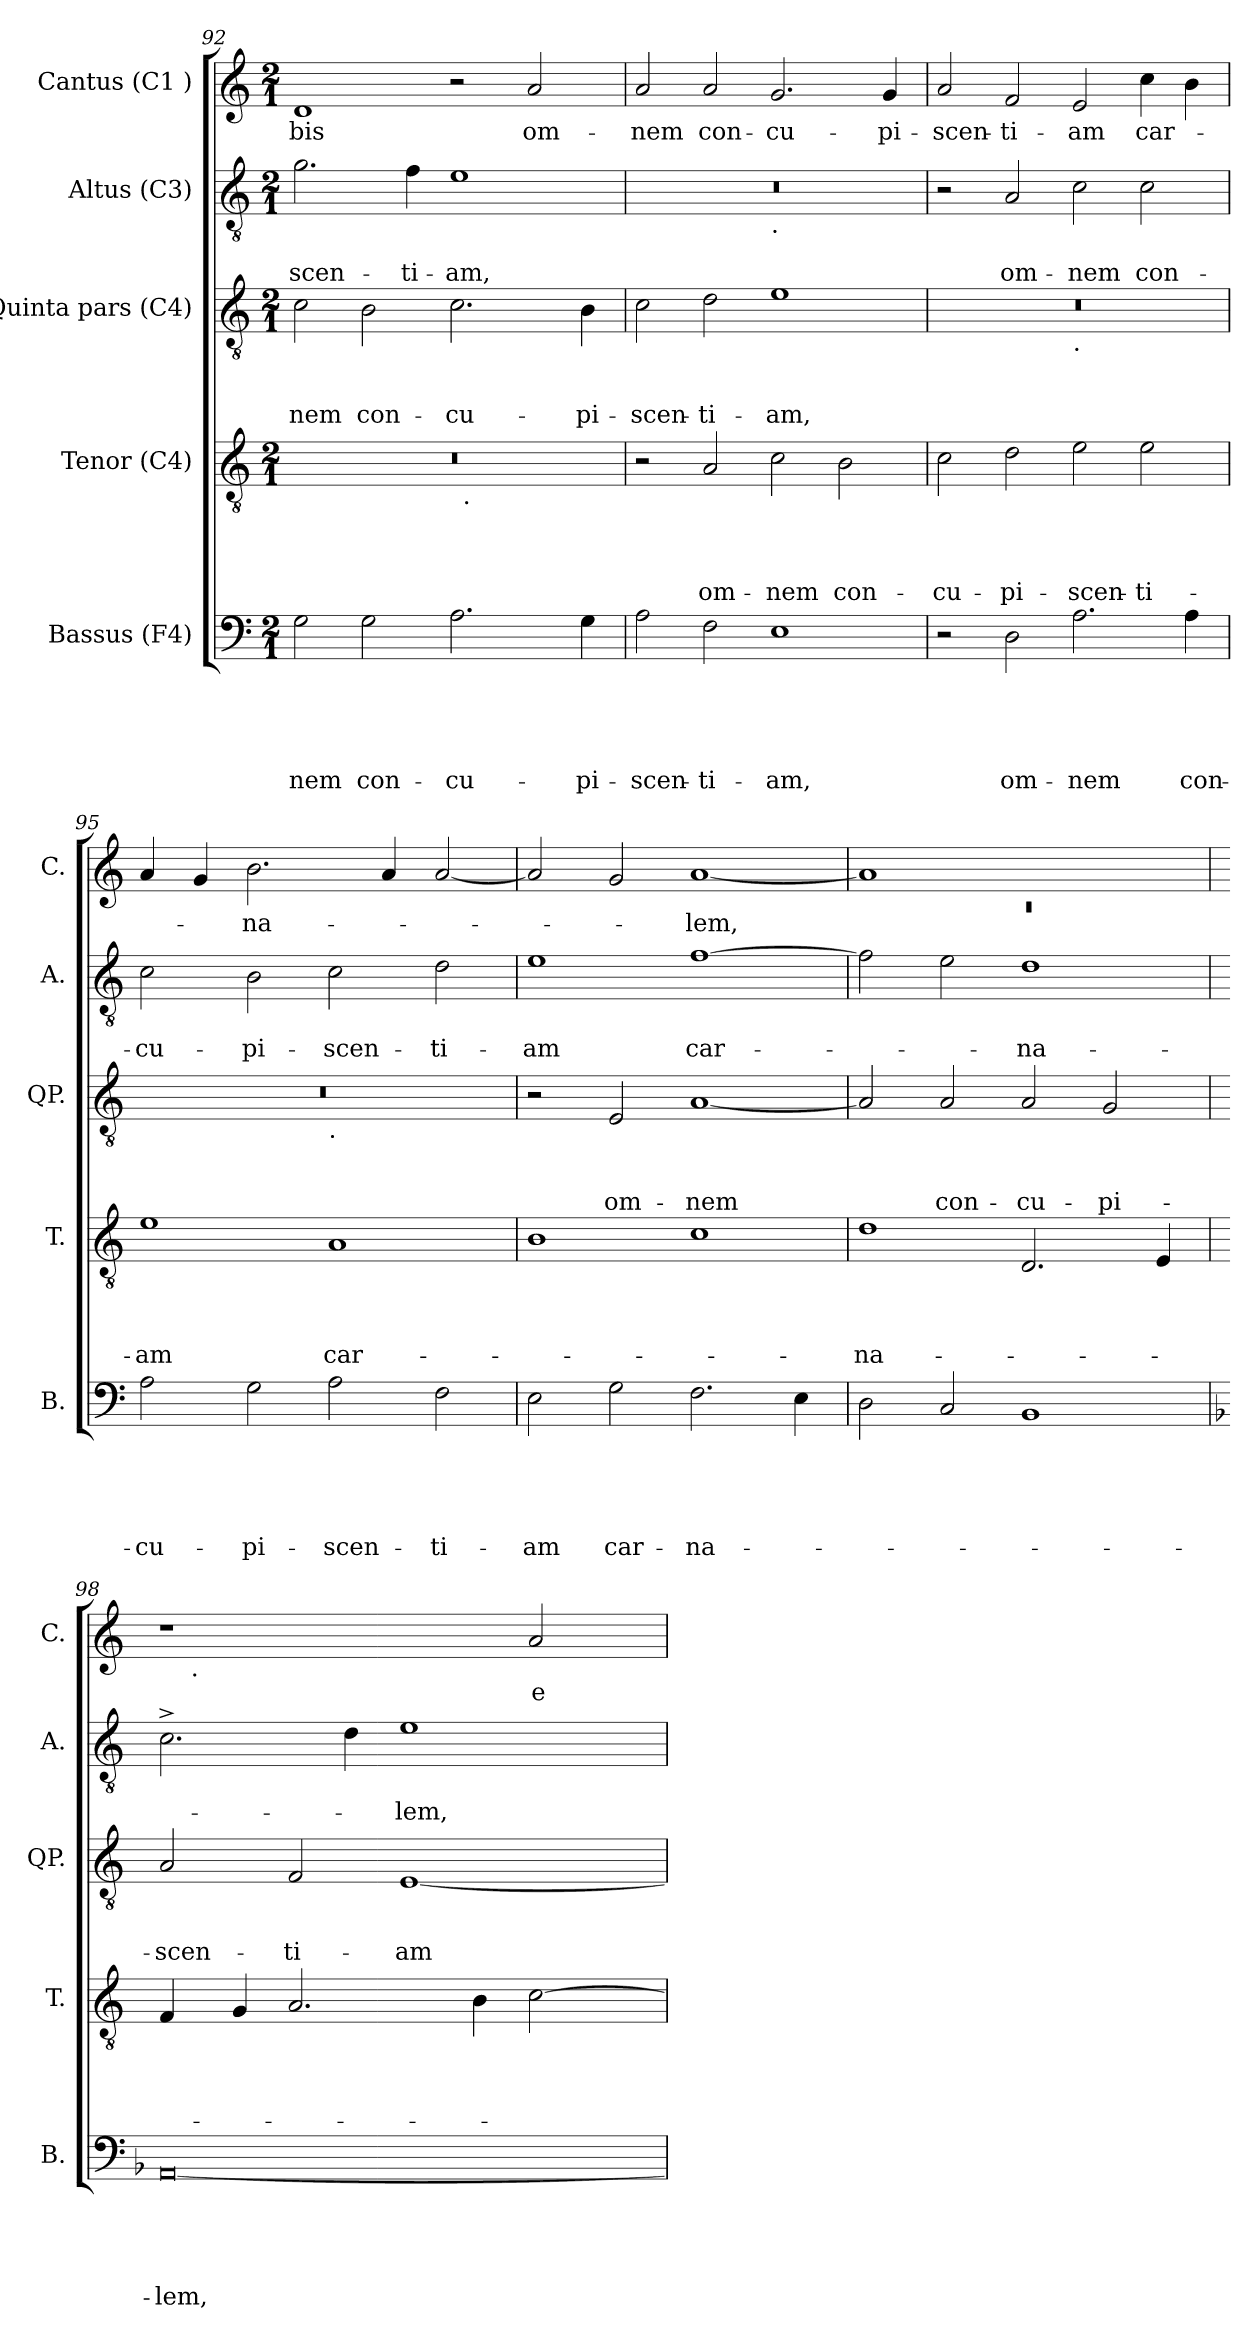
**kern	**text	**text	**text	**text	**text	**kern	**text	**text	**text	**text	**kern	**text	**text	**text	**kern	**text	**text	**kern	**text
*part5	*part5	*part5	*part5	*part5	*part5	*part4	*part4	*part4	*part4	*part4	*part3	*part3	*part3	*part3	*part2	*part2	*part2	*part1	*part1
*staff5	*staff5	*staff5	*staff5	*staff5	*staff5	*staff4	*staff4	*staff4	*staff4	*staff4	*staff3	*staff3	*staff3	*staff3	*staff2	*staff2	*staff2	*staff1	*staff1
*I"Bassus (F4)	*	*	*	*	*	*I"Tenor (C4)	*	*	*	*	*I"Quinta pars (C4)	*	*	*	*I"Altus (C3)	*	*	*I"Cantus (C1 )	*
*I'B.	*	*	*	*	*	*I'T.	*	*	*	*	*I'QP.	*	*	*	*I'A.	*	*	*I'C.	*
!!LO:PB:g=z
*clefF4	*	*	*	*	*	*clefGv2	*	*	*	*	*clefGv2	*	*	*	*clefGv2	*	*	*clefG2	*
*k[]	*	*	*	*	*	*k[]	*	*	*	*	*k[]	*	*	*	*k[]	*	*	*k[]	*
*C:	*	*	*	*	*	*C:	*	*	*	*	*C:	*	*	*	*C:	*	*	*C:	*
*M2/1	*	*	*	*	*	*M2/1	*	*	*	*	*M2/1	*	*	*	*M2/1	*	*	*M2/1	*
=92	=92	=92	=92	=92	=92	=92	=92	=92	=92	=92	=92	=92	=92	=92	=92	=92	=92	=92	=92
!	!	!	!	!	!LO:LY:b	!	!	!	!	!	!	!	!	!LO:LY:b	!	!	!LO:LY:b	!	!LO:LY:b
*	*	*	*	*	*	*^	*	*	*	*	*	*	*	*	*	*	*	*	*
2G\	.	.	.	.	-nem	0r	1ryy	.	.	.	.	2c\	.	.	-nem	2.g\	.	-scen-	1d	-bis
!	!	!	!	!	!LO:LY:b	!	!	!	!	!	!	!	!	!	!LO:LY:b	!	!	!	!	!
2G\	.	.	.	.	con-	.	.	.	.	.	.	2B\	.	.	con-	.	.	.	.	.
!	!	!	!	!	!	!	!	!	!	!	!	!	!	!	!	!	!	!LO:LY:b	!	!
.	.	.	.	.	.	.	.	.	.	.	.	.	.	.	.	4f\	.	-ti-	.	.
!	!	!	!	!	!LO:LY:b	!	!	!	!	!	!	!	!	!	!LO:LY:b	!	!	!LO:LY:b	!	!
2.A\	.	.	.	.	-cu-	.	32ryy	.	.	.	.	2.c\	.	.	-cu-	1e	.	-am,	2r	.
!	!	!	!	!	!	!	!LO:TX:b:t=.	!	!	!	!	!	!	!	!	!	!	!	!	!
.	.	.	.	.	.	.	2ryy	.	.	.	.	.	.	.	.	.	.	.	.	.
!	!	!	!	!	!	!	!	!	!	!	!	!	!	!	!	!	!	!	!	!LO:LY:b
.	.	.	.	.	.	.	.	.	.	.	.	.	.	.	.	.	.	.	2a/	om-
.	.	.	.	.	.	.	4...ryy	.	.	.	.	.	.	.	.	.	.	.	.	.
!	!	!	!	!	!LO:LY:b	!	!	!	!	!	!	!	!	!	!LO:LY:b	!	!	!	!	!
4G\	.	.	.	.	-pi-	.	.	.	.	.	.	4B\	.	.	-pi-	.	.	.	.	.
=93	=93	=93	=93	=93	=93	=93	=93	=93	=93	=93	=93	=93	=93	=93	=93	=93	=93	=93	=93	=93
!	!	!	!	!	!LO:LY:b	!	!	!	!	!	!	!	!	!	!LO:LY:b	!	!	!	!	!LO:LY:b
*	*	*	*	*	*	*v	*v	*	*	*	*	*	*	*	*	*^	*	*	*	*
2A\	.	.	.	.	-scen-	2r	.	.	.	.	2c\	.	.	-scen-	0r	1ryy	.	.	2a/	-nem
!	!	!	!	!	!LO:LY:b	!	!	!	!	!LO:LY:b	!	!	!	!LO:LY:b	!	!	!	!	!	!LO:LY:b
2F\	.	.	.	.	-ti-	2A/	.	.	.	om-	2d\	.	.	-ti-	.	.	.	.	2a/	con-
!	!	!	!	!	!	!	!	!	!	!	!	!	!	!	!	!LO:TX:b:t=.	!	!	!	!
!	!	!	!	!	!LO:LY:b	!	!	!	!	!LO:LY:b	!	!	!	!LO:LY:b	!	!	!	!	!	!LO:LY:b
1E	.	.	.	.	-am,	2c\	.	.	.	-nem	1e	.	.	-am,	.	1ryy	.	.	2.g/	-cu-
!	!	!	!	!	!	!	!	!	!	!LO:LY:b	!	!	!	!	!	!	!	!	!	!
.	.	.	.	.	.	2B\	.	.	.	con-	.	.	.	.	.	.	.	.	.	.
!	!	!	!	!	!	!	!	!	!	!	!	!	!	!	!	!	!	!	!	!LO:LY:b
.	.	.	.	.	.	.	.	.	.	.	.	.	.	.	.	.	.	.	4g/	-pi-
=94	=94	=94	=94	=94	=94	=94	=94	=94	=94	=94	=94	=94	=94	=94	=94	=94	=94	=94	=94	=94
!	!	!	!	!	!	!	!	!	!	!LO:LY:b	!	!	!	!	!	!	!	!	!	!LO:LY:b
*	*	*	*	*	*	*	*	*	*	*	*^	*	*	*	*v	*v	*	*	*	*
2r	.	.	.	.	.	2c\	.	.	.	-cu-	0r	1ryy	.	.	.	2r	.	.	2a/	-scen-
!	!	!	!	!	!LO:LY:b	!	!	!	!	!LO:LY:b	!	!	!	!	!	!	!	!LO:LY:b	!	!LO:LY:b
2D\	.	.	.	.	om-	2d\	.	.	.	-pi-	.	.	.	.	.	2A/	.	om-	2f/	-ti-
!	!	!	!	!	!	!	!	!	!	!	!	!LO:TX:b:t=.	!	!	!	!	!	!	!	!
!	!	!	!	!	!LO:LY:b	!	!	!	!	!LO:LY:b	!	!	!	!	!	!	!	!LO:LY:b	!	!LO:LY:b
2.A\	.	.	.	.	-nem	2e\	.	.	.	-scen-	.	1ryy	.	.	.	2c\	.	-nem	2e/	-am
!	!	!	!	!	!	!	!	!	!	!LO:LY:b	!	!	!	!	!	!	!	!LO:LY:b	!	!LO:LY:b
.	.	.	.	.	.	2e\	.	.	.	-ti-	.	.	.	.	.	2c\	.	con-	4cc\	car-
!	!	!	!	!	!LO:LY:b	!	!	!	!	!	!	!	!	!	!	!	!	!	!	!
4A\	.	.	.	.	con-	.	.	.	.	.	.	.	.	.	.	.	.	.	4b\	.
=95	=95	=95	=95	=95	=95	=95	=95	=95	=95	=95	=95	=95	=95	=95	=95	=95	=95	=95	=95	=95
!	!	!	!	!	!LO:LY:b	!	!	!	!	!LO:LY:b	!	!	!	!	!	!	!	!LO:LY:b	!	!
2A\	.	.	.	.	-cu-	1e	.	.	.	-am	0r	1ryy	.	.	.	2c\	.	-cu-	4a/	.
.	.	.	.	.	.	.	.	.	.	.	.	.	.	.	.	.	.	.	4g/	.
!	!	!	!	!	!LO:LY:b	!	!	!	!	!	!	!	!	!	!	!	!	!LO:LY:b	!	!LO:LY:b
2G\	.	.	.	.	-pi-	.	.	.	.	.	.	.	.	.	.	2B\	.	-pi-	2.b\	-na-
!	!	!	!	!	!	!	!	!	!	!	!	!LO:TX:b:t=.	!	!	!	!	!	!	!	!
!	!	!	!	!	!LO:LY:b	!	!	!	!	!LO:LY:b	!	!	!	!	!	!	!	!LO:LY:b	!	!
2A\	.	.	.	.	-scen-	1A	.	.	.	car-	.	1ryy	.	.	.	2c\	.	-scen-	.	.
.	.	.	.	.	.	.	.	.	.	.	.	.	.	.	.	.	.	.	4a/	.
!	!	!	!	!	!LO:LY:b	!	!	!	!	!	!	!	!	!	!	!	!	!LO:LY:b	!	!
2F\	.	.	.	.	-ti-	.	.	.	.	.	.	.	.	.	.	2d\	.	-ti-	[<2a/	.
=96	=96	=96	=96	=96	=96	=96	=96	=96	=96	=96	=96	=96	=96	=96	=96	=96	=96	=96	=96	=96
!	!	!	!	!	!LO:LY:b	!	!	!	!	!	!	!	!	!	!	!	!	!LO:LY:b	!	!
*	*	*	*	*	*	*	*	*	*	*	*v	*v	*	*	*	*	*	*	*	*
2E\	.	.	.	.	-am	1B	.	.	.	.	2r	.	.	.	1e	.	-am	2a/]	.
!	!	!	!	!	!LO:LY:b	!	!	!	!	!	!	!	!	!LO:LY:b	!	!	!	!	!
2G\	.	.	.	.	car-	.	.	.	.	.	2E/	.	.	om-	.	.	.	2g/	.
!	!	!	!	!	!LO:LY:b	!	!	!	!	!	!	!	!	!LO:LY:b	!	!	!LO:LY:b	!	!LO:LY:b
2.F\	.	.	.	.	-na-	1c	.	.	.	.	[<1A	.	.	-nem	[<1f	.	car-	[<1a	-lem,
4E\	.	.	.	.	.	.	.	.	.	.	.	.	.	.	.	.	.	.	.
!!LO:LB:g=z
=97	=97	=97	=97	=97	=97	=97	=97	=97	=97	=97	=97	=97	=97	=97	=97	=97	=97	=97	=97
*	*	*	*	*	*	*	*	*	*	*	*	*	*	*	*	*	*	*^	*
!	!	!	!	!	!	!	!	!	!	!LO:LY:b	!	!	!	!	!	!	!	!	!LO:N:vis=1	!
2D\	.	.	.	.	.	1d	.	.	.	-na-	2A/]	.	.	.	2f\]	.	.	1a]	0rc	.
!	!	!	!	!	!	!	!	!	!	!	!	!	!	!LO:LY:b	!	!	!	!	!	!
2C/	.	.	.	.	.	.	.	.	.	.	2A/	.	.	con-	2e\	.	.	.	.	.
!	!	!	!	!	!	!	!	!	!	!	!	!	!	!LO:LY:b	!	!	!LO:LY:b	!	!	!
1BB	.	.	.	.	.	2.D/	.	.	.	.	2A/	.	.	-cu-	1d	.	-na-	1ryy	.	.
!	!	!	!	!	!	!	!	!	!	!	!	!	!	!LO:LY:b	!	!	!	!	!	!
.	.	.	.	.	.	.	.	.	.	.	2G/	.	.	-pi-	.	.	.	.	.	.
.	.	.	.	.	.	4E/	.	.	.	.	.	.	.	.	.	.	.	.	.	.
=98	=98	=98	=98	=98	=98	=98	=98	=98	=98	=98	=98	=98	=98	=98	=98	=98	=98	=98	=98	=98
*k[b-]	*	*	*	*	*	*	*	*	*	*	*	*	*	*	*	*	*	*	*	*
*F:	*	*	*	*	*	*	*	*	*	*	*	*	*	*	*	*	*	*	*	*
!	!	!	!	!	!LO:LY:b	!	!	!	!	!	!	!	!	!LO:LY:b	!	!	!	!	!	!
[<0AA	.	.	.	.	-lem,	4F/	.	.	.	.	2A/	.	.	-scen-	2.c^>\	.	.	1r	16.ryy	.
!	!	!	!	!	!	!	!	!	!	!	!	!	!	!	!	!	!	!	!LO:TX:b:t=.	!
.	.	.	.	.	.	.	.	.	.	.	.	.	.	.	.	.	.	.	1ryy	.
.	.	.	.	.	.	4G/	.	.	.	.	.	.	.	.	.	.	.	.	.	.
!	!	!	!	!	!	!	!	!	!	!	!	!	!	!LO:LY:b	!	!	!	!	!	!
.	.	.	.	.	.	2.A/	.	.	.	.	2F/	.	.	-ti-	.	.	.	.	.	.
.	.	.	.	.	.	.	.	.	.	.	.	.	.	.	4d\	.	.	.	.	.
!	!	!	!	!	!	!	!	!	!	!	!	!	!	!LO:LY:b	!	!	!LO:LY:b	!	!	!
.	.	.	.	.	.	.	.	.	.	.	[<1E	.	.	-am	1e	.	-lem,	2ryy	.	.
.	.	.	.	.	.	.	.	.	.	.	.	.	.	.	.	.	.	.	2ryy	.
.	.	.	.	.	.	4B\	.	.	.	.	.	.	.	.	.	.	.	.	.	.
!	!	!	!	!	!	!	!	!	!	!	!	!	!	!	!	!	!	!	!	!LO:LY:b
.	.	.	.	.	.	[>2c\	.	.	.	.	.	.	.	.	.	.	.	2a/	.	e-
.	.	.	.	.	.	.	.	.	.	.	.	.	.	.	.	.	.	.	4ryy	.
.	.	.	.	.	.	.	.	.	.	.	.	.	.	.	.	.	.	.	8ryy	.
.	.	.	.	.	.	.	.	.	.	.	.	.	.	.	.	.	.	.	32ryy	.
*	*	*	*	*	*	*	*	*	*	*	*	*	*	*	*	*	*	*v	*v	*
=	=	=	=	=	=	=	=	=	=	=	=	=	=	=	=	=	=	=	=
*-	*-	*-	*-	*-	*-	*-	*-	*-	*-	*-	*-	*-	*-	*-	*-	*-	*-	*-	*-
